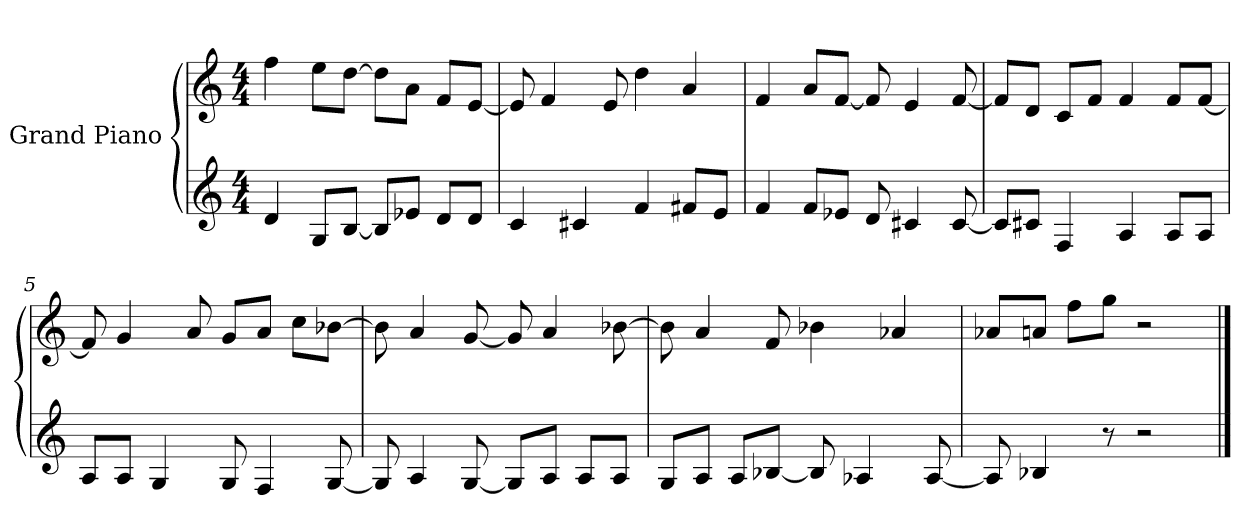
**kern	**kern
*part2	*part1
*staff2	*staff1
*I"Grand Piano	*I"Grand Piano
*clefG2	*clefG2
*k[]	*k[]
*C:	*C:
*M4/4	*M4/4
*MM60	*MM60
=1	=1
4d	4ff
8GL	8eeL
[8BJ	[8ddJ
8BL]	8ddL]
8e-XJ	8aJ
8dL	8fL
8dJ	[8eJ
=2	=2
4c	8e]
.	4f
4c#X	.
.	8e
4f	4dd
8f#XL	4a
8eJ	.
=3	=3
4f	4f
8fL	8aL
8e-XJ	[8fJ
8d	8f]
4c#X	4e
[8c#	[8f
=4	=4
8c#L]	8fL]
8c#XJ	8dJ
4F	8cL
.	8fJ
4A	4f
8AL	8fL
8AJ	[8fJ
=5	=5
8AL	8f]
8AJ	4g
4G	.
.	8a
8G	8gL
4F	8aJ
.	8ccL
[8G	[8b-XJ
=6	=6
8G]	8b-]
4A	4a
[8G	[8g
8GL]	8g]
8AJ	4a
8AL	.
8AJ	[8b-X
=7	=7
8GL	8b-]
8AJ	4a
8AL	.
[8B-XJ	8f
8B-]	4b-X
4A-X	.
.	4a-X
[8A-	.
=8	=8
8A-]	8a-XL
4B-X	8anJ
.	8ffL
8r	8ggJ
2r	2r
==	==
*-	*-
